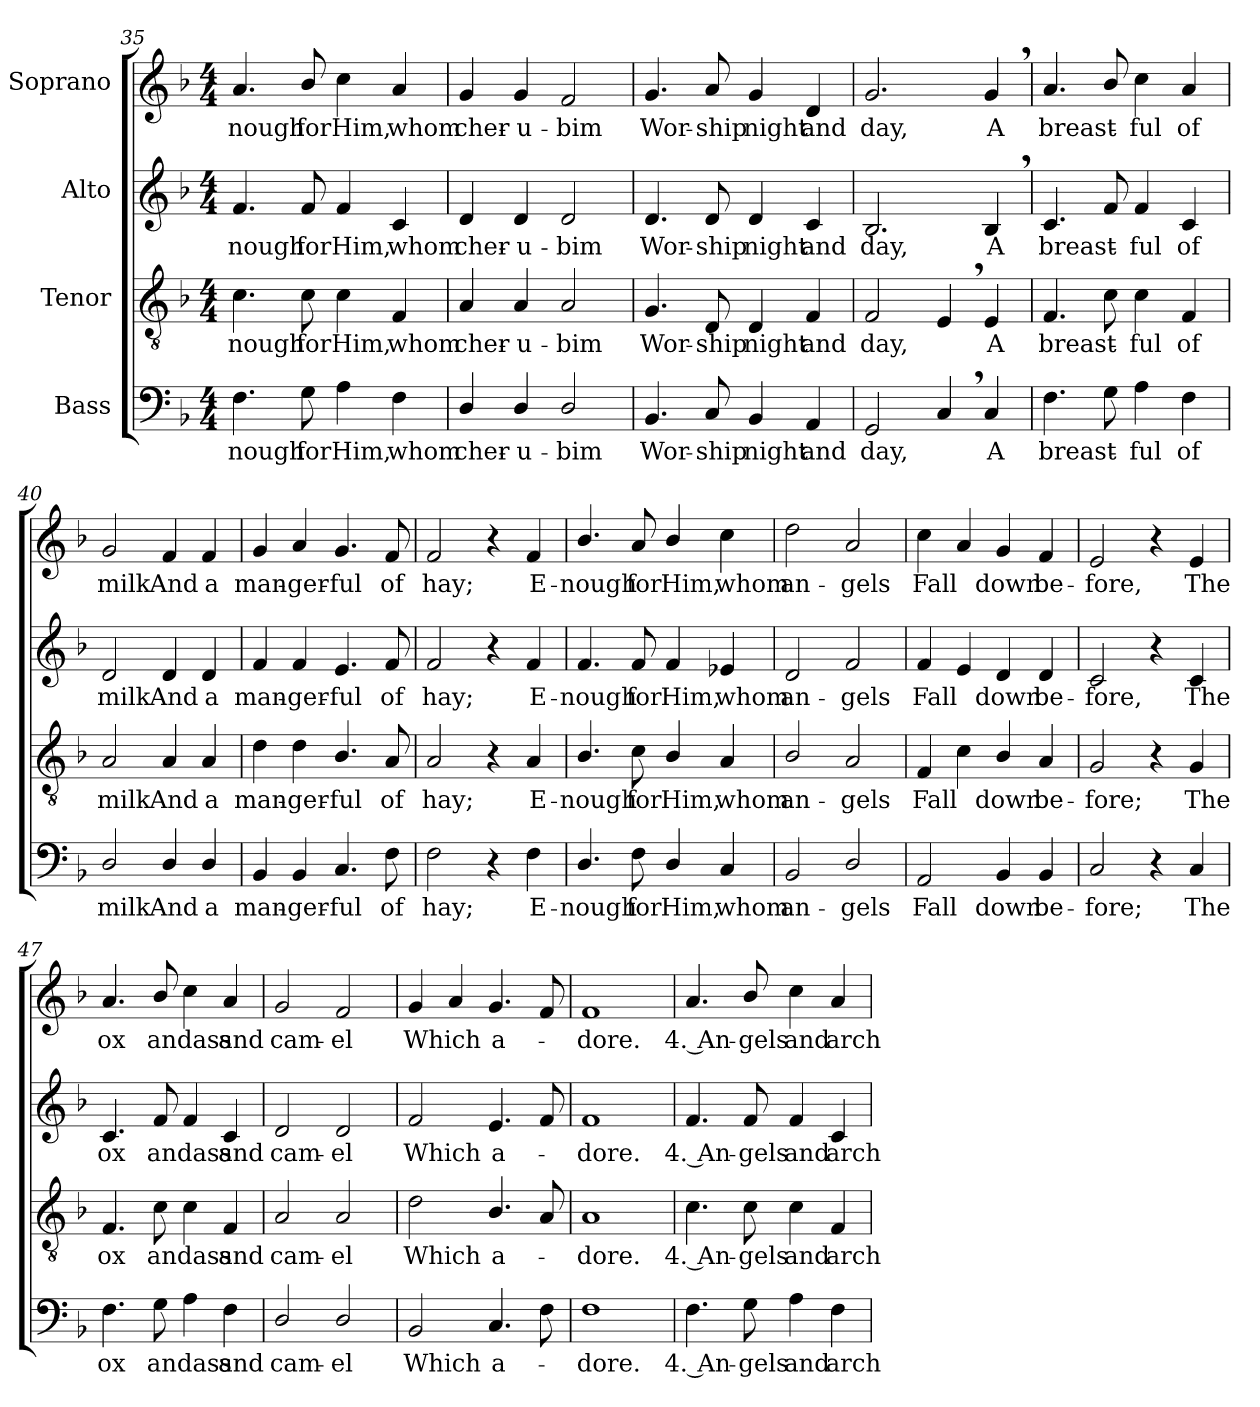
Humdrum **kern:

**kern	**text	**kern	**text	**kern	**text	**kern	**text
*part4	*part4	*part3	*part3	*part2	*part2	*part1	*part1
*staff4	*staff4	*staff3	*staff3	*staff2	*staff2	*staff1	*staff1
*I"Bass	*	*I"Tenor	*	*I"Alto	*	*I"Soprano	*
*clefF4	*	*clefGv2	*	*clefG2	*	*clefG2	*
*k[b-]	*	*k[b-]	*	*k[b-]	*	*k[b-]	*
*F:	*	*F:	*	*F:	*	*F:	*
*M4/4	*	*M4/4	*	*M4/4	*	*M4/4	*
=35	=35	=35	=35	=35	=35	=35	=35
!	!LO:LY:b:cj	!	!LO:LY:b:cj	!	!LO:LY:b:cj	!	!LO:LY:b:cj
4.F\	-nough	4.c\	-nough	4.f/	-nough	4.a/	-nough
!	!LO:LY:b:cj	!	!LO:LY:b:cj	!	!LO:LY:b:cj	!	!LO:LY:b:cj
8G\	for	8c\	for	8f/	for	8b-/	for
!	!LO:LY:b:cj	!	!LO:LY:b:cj	!	!LO:LY:b:cj	!	!LO:LY:b:cj
4A\	Him,	4c\	Him,	4f/	Him,	4cc\	Him,
!	!LO:LY:b:cj	!	!LO:LY:b:cj	!	!LO:LY:b:cj	!	!LO:LY:b:cj
4F\	whom	4F/	whom	4c/	whom	4a/	whom
=36	=36	=36	=36	=36	=36	=36	=36
!	!LO:LY:b:cj	!	!LO:LY:b:cj	!	!LO:LY:b:cj	!	!LO:LY:b:cj
4D/	cher-	4A/	cher-	4d/	cher-	4g/	cher-
!	!LO:LY:b:cj	!	!LO:LY:b:cj	!	!LO:LY:b:cj	!	!LO:LY:b:cj
4D/	-u-	4A/	-u-	4d/	-u-	4g/	-u-
!	!LO:LY:b:cj	!	!LO:LY:b:cj	!	!LO:LY:b:cj	!	!LO:LY:b:cj
2D/	-bim	2A/	-bim	2d/	-bim	2f/	-bim
=37	=37	=37	=37	=37	=37	=37	=37
!	!LO:LY:b:cj	!	!LO:LY:b:cj	!	!LO:LY:b:cj	!	!LO:LY:b:cj
4.BB-/	Wor-	4.G/	Wor-	4.d/	Wor-	4.g/	Wor-
!	!LO:LY:b:cj	!	!LO:LY:b:cj	!	!LO:LY:b:cj	!	!LO:LY:b:cj
8C/	-ship	8D/	-ship	8d/	-ship	8a/	-ship
!	!LO:LY:b:cj	!	!LO:LY:b:cj	!	!LO:LY:b:cj	!	!LO:LY:b:cj
4BB-/	night	4D/	night	4d/	night	4g/	night
!	!LO:LY:b:cj	!	!LO:LY:b:cj	!	!LO:LY:b:cj	!	!LO:LY:b:cj
4AA/	and	4F/	and	4c/	and	4d/	and
=38	=38	=38	=38	=38	=38	=38	=38
!	!LO:LY:b:cj	!	!LO:LY:b:cj	!	!LO:LY:b:cj	!	!LO:LY:b:cj
2GG/	day,	2F/	day,	2.B-/	day,	2.g/	day,
4C,>/	.	4E,>/	.	.	.	.	.
!	!LO:LY:b:cj	!	!LO:LY:b:cj	!	!LO:LY:b:cj	!	!LO:LY:b:cj
4C/	A	4E/	A	4B-,>/	A	4g,>/	A
=39	=39	=39	=39	=39	=39	=39	=39
!	!LO:LY:b	!	!LO:LY:b	!	!LO:LY:b	!	!LO:LY:b
4.F\	breast-	4.F/	breast-	4.c/	breast-	4.a/	breast-
8G\	.	8c\	.	8f/	.	8b-/	.
!	!LO:LY:b:cj	!	!LO:LY:b:cj	!	!LO:LY:b:cj	!	!LO:LY:b:cj
4A\	-ful	4c\	-ful	4f/	-ful	4cc\	-ful
!	!LO:LY:b:cj	!	!LO:LY:b:cj	!	!LO:LY:b:cj	!	!LO:LY:b:cj
4F\	of	4F/	of	4c/	of	4a/	of
!!LO:LB:g=z
=40	=40	=40	=40	=40	=40	=40	=40
!	!LO:LY:b:cj	!	!LO:LY:b:cj	!	!LO:LY:b:cj	!	!LO:LY:b:cj
2D/	milk	2A/	milk	2d/	milk	2g/	milk
!	!LO:LY:b:cj	!	!LO:LY:b:cj	!	!LO:LY:b:cj	!	!LO:LY:b:cj
4D/	And	4A/	And	4d/	And	4f/	And
!	!LO:LY:b:cj	!	!LO:LY:b:cj	!	!LO:LY:b:cj	!	!LO:LY:b:cj
4D/	a	4A/	a	4d/	a	4f/	a
=41	=41	=41	=41	=41	=41	=41	=41
!	!LO:LY:b:cj	!	!LO:LY:b:cj	!	!LO:LY:b:cj	!	!LO:LY:b:cj
4BB-/	man-	4d\	man-	4f/	man-	4g/	man-
!	!LO:LY:b:cj	!	!LO:LY:b:cj	!	!LO:LY:b:cj	!	!LO:LY:b:cj
4BB-/	-ger-	4d\	-ger-	4f/	-ger-	4a/	-ger-
!	!LO:LY:b:cj	!	!LO:LY:b:cj	!	!LO:LY:b:cj	!	!LO:LY:b:cj
4.C/	-ful	4.B-/	-ful	4.e/	-ful	4.g/	-ful
!	!LO:LY:b:cj	!	!LO:LY:b:cj	!	!LO:LY:b:cj	!	!LO:LY:b:cj
8F\	of	8A/	of	8f/	of	8f/	of
=42	=42	=42	=42	=42	=42	=42	=42
!	!LO:LY:b:cj	!	!LO:LY:b:cj	!	!LO:LY:b:cj	!	!LO:LY:b:cj
2F\	hay;	2A/	hay;	2f/	hay;	2f/	hay;
4r	.	4r	.	4r	.	4r	.
!	!LO:LY:b:cj	!	!LO:LY:b:cj	!	!LO:LY:b:cj	!	!LO:LY:b:cj
4F\	E-	4A/	E-	4f/	E-	4f/	E-
=43	=43	=43	=43	=43	=43	=43	=43
!	!LO:LY:b:cj	!	!LO:LY:b:cj	!	!LO:LY:b:cj	!	!LO:LY:b:cj
4.D/	-nough	4.B-/	-nough	4.f/	-nough	4.b-/	-nough
!	!LO:LY:b:cj	!	!LO:LY:b:cj	!	!LO:LY:b:cj	!	!LO:LY:b:cj
8F\	for	8c\	for	8f/	for	8a/	for
!	!LO:LY:b:cj	!	!LO:LY:b:cj	!	!LO:LY:b:cj	!	!LO:LY:b:cj
4D/	Him,	4B-/	Him,	4f/	Him,	4b-/	Him,
!	!LO:LY:b:cj	!	!LO:LY:b:cj	!	!LO:LY:b:cj	!	!LO:LY:b:cj
4C/	whom	4A/	whom	4e-X/	whom	4cc\	whom
=44	=44	=44	=44	=44	=44	=44	=44
!	!LO:LY:b:cj	!	!LO:LY:b:cj	!	!LO:LY:b:cj	!	!LO:LY:b:cj
2BB-/	an-	2B-/	an-	2d/	an-	2dd\	an-
!	!LO:LY:b:cj	!	!LO:LY:b:cj	!	!LO:LY:b:cj	!	!LO:LY:b:cj
2D/	-gels	2A/	-gels	2f/	-gels	2a/	-gels
!!LO:LB:g=z
=45	=45	=45	=45	=45	=45	=45	=45
!	!LO:LY:b	!	!LO:LY:b	!	!LO:LY:b	!	!LO:LY:b
2AA/	Fall	4F/	Fall	4f/	Fall	4cc\	Fall
.	.	4c\	.	4e/	.	4a/	.
!	!LO:LY:b:cj	!	!LO:LY:b:cj	!	!LO:LY:b:cj	!	!LO:LY:b:cj
4BB-/	down	4B-/	down	4d/	down	4g/	down
!	!LO:LY:b:cj	!	!LO:LY:b:cj	!	!LO:LY:b:cj	!	!LO:LY:b:cj
4BB-/	be-	4A/	be-	4d/	be-	4f/	be-
=46	=46	=46	=46	=46	=46	=46	=46
!	!LO:LY:b:cj	!	!LO:LY:b:cj	!	!LO:LY:b:cj	!	!LO:LY:b:cj
2C/	-fore;	2G/	-fore;	2c/	-fore,	2e/	-fore,
4r	.	4r	.	4r	.	4r	.
!	!LO:LY:b:cj	!	!LO:LY:b:cj	!	!LO:LY:b:cj	!	!LO:LY:b:cj
4C/	The	4G/	The	4c/	The	4e/	The
=47	=47	=47	=47	=47	=47	=47	=47
!	!LO:LY:b:cj	!	!LO:LY:b:cj	!	!LO:LY:b:cj	!	!LO:LY:b:cj
4.F\	ox	4.F/	ox	4.c/	ox	4.a/	ox
!	!LO:LY:b:cj	!	!LO:LY:b:cj	!	!LO:LY:b:cj	!	!LO:LY:b:cj
8G\	andass	8c\	andass	8f/	andass	8b-/	andass
4A\	.	4c\	.	4f/	.	4cc\	.
!	!LO:LY:b:cj	!	!LO:LY:b:cj	!	!LO:LY:b:cj	!	!LO:LY:b:cj
4F\	and	4F/	and	4c/	and	4a/	and
=48	=48	=48	=48	=48	=48	=48	=48
!	!LO:LY:b:cj	!	!LO:LY:b:cj	!	!LO:LY:b:cj	!	!LO:LY:b:cj
2D/	cam-	2A/	cam-	2d/	cam-	2g/	cam-
!	!LO:LY:b:cj	!	!LO:LY:b:cj	!	!LO:LY:b:cj	!	!LO:LY:b:cj
2D/	-el	2A/	-el	2d/	-el	2f/	-el
=49	=49	=49	=49	=49	=49	=49	=49
!	!LO:LY:b:cj	!	!LO:LY:b:cj	!	!LO:LY:b:cj	!	!LO:LY:b:cj
2BB-/	Which	2d\	Which	2f/	Which	4g/	Which
.	.	.	.	.	.	4a/	.
!	!LO:LY:b:cj	!	!LO:LY:b:cj	!	!LO:LY:b:cj	!	!LO:LY:b:cj
4.C/	a-	4.B-/	a-	4.e/	a-	4.g/	a-
8F\	.	8A/	.	8f/	.	8f/	.
=50	=50	=50	=50	=50	=50	=50	=50
!	!LO:LY:b:cj	!	!LO:LY:b:cj	!	!LO:LY:b:cj	!	!LO:LY:b:cj
1F	-dore.	1A	-dore.	1f	-dore.	1f	-dore.
!!LO:PB:g=z
=51	=51	=51	=51	=51	=51	=51	=51
!	!LO:LY:b:rj	!	!LO:LY:b:rj	!	!LO:LY:b:rj	!	!LO:LY:b:rj
4.F\	4. An-	4.c\	4. An-	4.f/	4. An-	4.a/	4. An-
!	!LO:LY:b:cj	!	!LO:LY:b:cj	!	!LO:LY:b:cj	!	!LO:LY:b:cj
8G\	-gels	8c\	-gels	8f/	-gels	8b-/	-gels
!	!LO:LY:b:cj	!	!LO:LY:b:cj	!	!LO:LY:b:cj	!	!LO:LY:b:cj
4A\	and	4c\	and	4f/	and	4cc\	and
!	!LO:LY:b:cj	!	!LO:LY:b:cj	!	!LO:LY:b:cj	!	!LO:LY:b:cj
4F\	arch-	4F/	arch-	4c/	arch-	4a/	arch-
=	=	=	=	=	=	=	=
*-	*-	*-	*-	*-	*-	*-	*-
